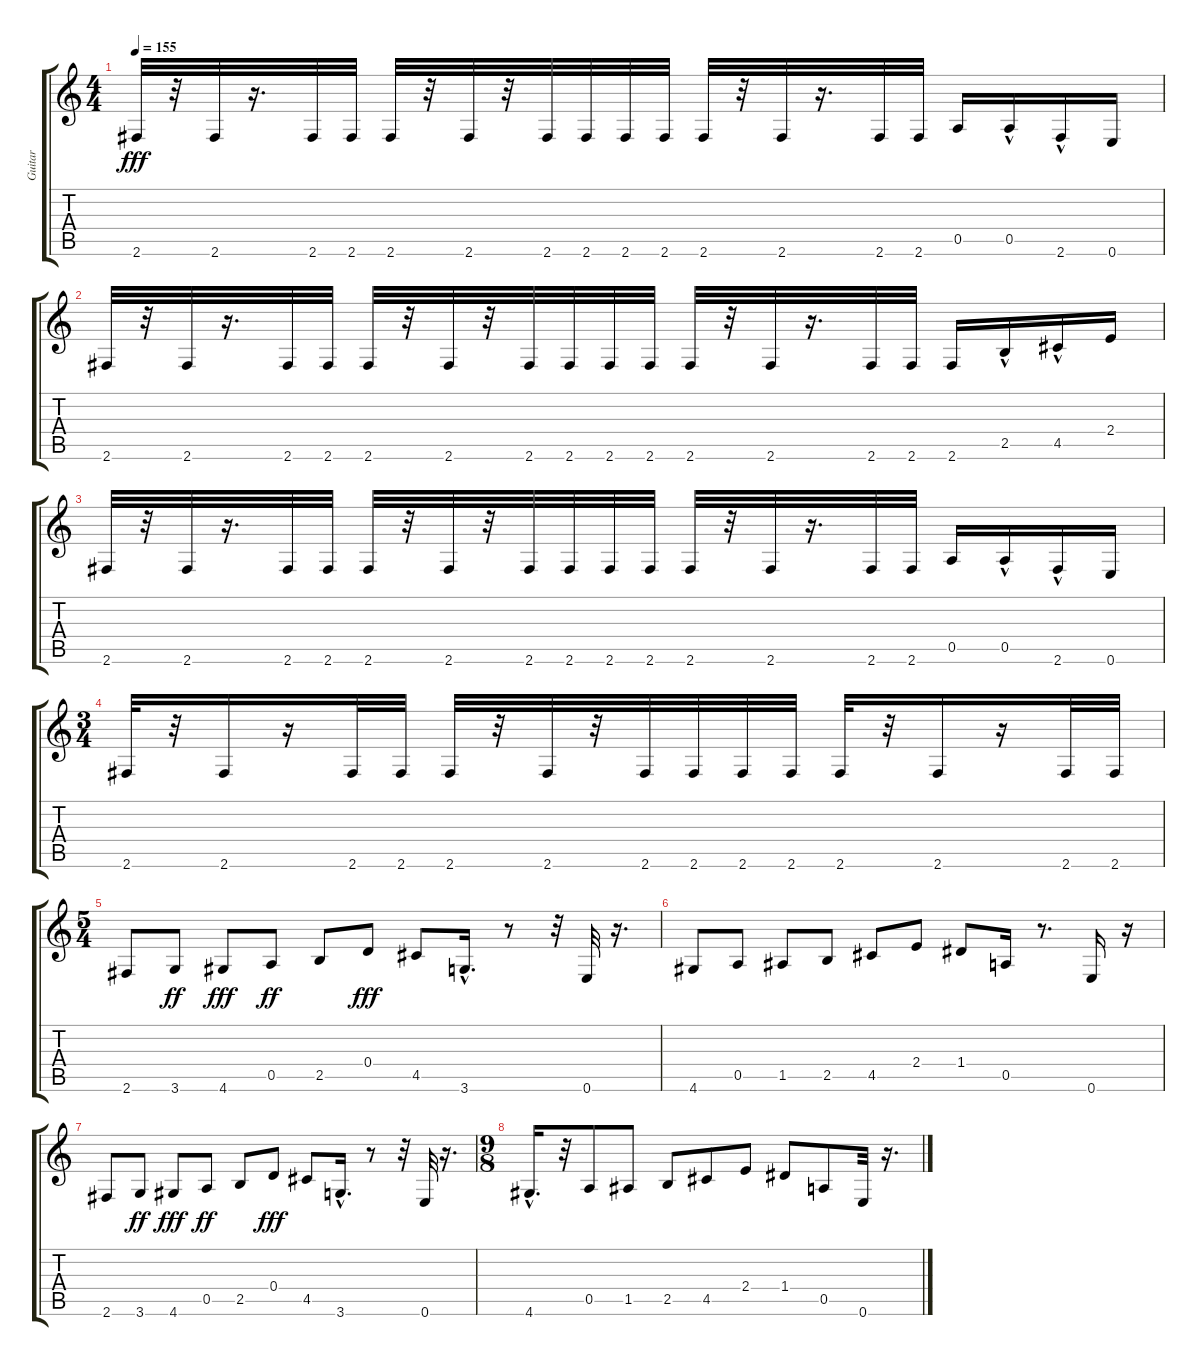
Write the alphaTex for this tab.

\track ("Guitar              " "Guitar    ") {instrument overdrivenguitar}
\staff {score tabs}
\tuning (E4 B3 G3 D3 A2 E2) {hide}
\ts (4 4)
\tempo 155
\clef g2
\ks c
2.6.32{dy fff} r.32 2.6.32 r.16{d} 2.6.32 2.6.32 2.6.32 r.32 2.6.32 r.32 2.6.32 2.6.32 2.6.32 2.6.32 2.6.32 r.32 2.6.32 r.16{d} 2.6.32 2.6.32 0.5.16 0.5{hac}.16 2.6{hac}.16 0.6.16 |
2.6.32 r.32 2.6.32 r.16{d} 2.6.32 2.6.32 2.6.32 r.32 2.6.32 r.32 2.6.32 2.6.32 2.6.32 2.6.32 2.6.32 r.32 2.6.32 r.16{d} 2.6.32 2.6.32 2.6.16 2.5{hac}.16 4.5{hac}.16 2.4.16 |
2.6.32 r.32 2.6.32 r.16{d} 2.6.32 2.6.32 2.6.32 r.32 2.6.32 r.32 2.6.32 2.6.32 2.6.32 2.6.32 2.6.32 r.32 2.6.32 r.16{d} 2.6.32 2.6.32 0.5.16 0.5{hac}.16 2.6{hac}.16 0.6.16 |
\ts (3 4)
2.6.32 r.32 2.6.16 r.16 2.6.32 2.6.32 2.6.32 r.32 2.6.32 r.32 2.6.32 2.6.32 2.6.32 2.6.32 2.6.32 r.32 2.6.16 r.16 2.6.32 2.6.32 |
\ts (5 4)
2.6.8 3.6.8{dy ff} 4.6.8{dy fff} 0.5.8{dy ff} 2.5.8 0.4.8{dy fff} 4.5.8 3.6{hac}.16{d} r.8 r.32 0.6.32 r.16{d} |
4.6.8 0.5.8 1.5.8 2.5.8 4.5.8 2.4.8 1.4.8 0.5.16 r.8{d} 0.6.16 r.16 |
2.6.8 3.6.8{dy ff} 4.6.8{dy fff} 0.5.8{dy ff} 2.5.8 0.4.8{dy fff} 4.5.8 3.6{hac}.16{d} r.8 r.32 0.6.32 r.16{d} |
\ts (9 8)
4.6{hac}.16{d} r.32 0.5.8 1.5.8 2.5.8 4.5.8 2.4.8 1.4.8 0.5.8 0.6.32 r.16{d}
